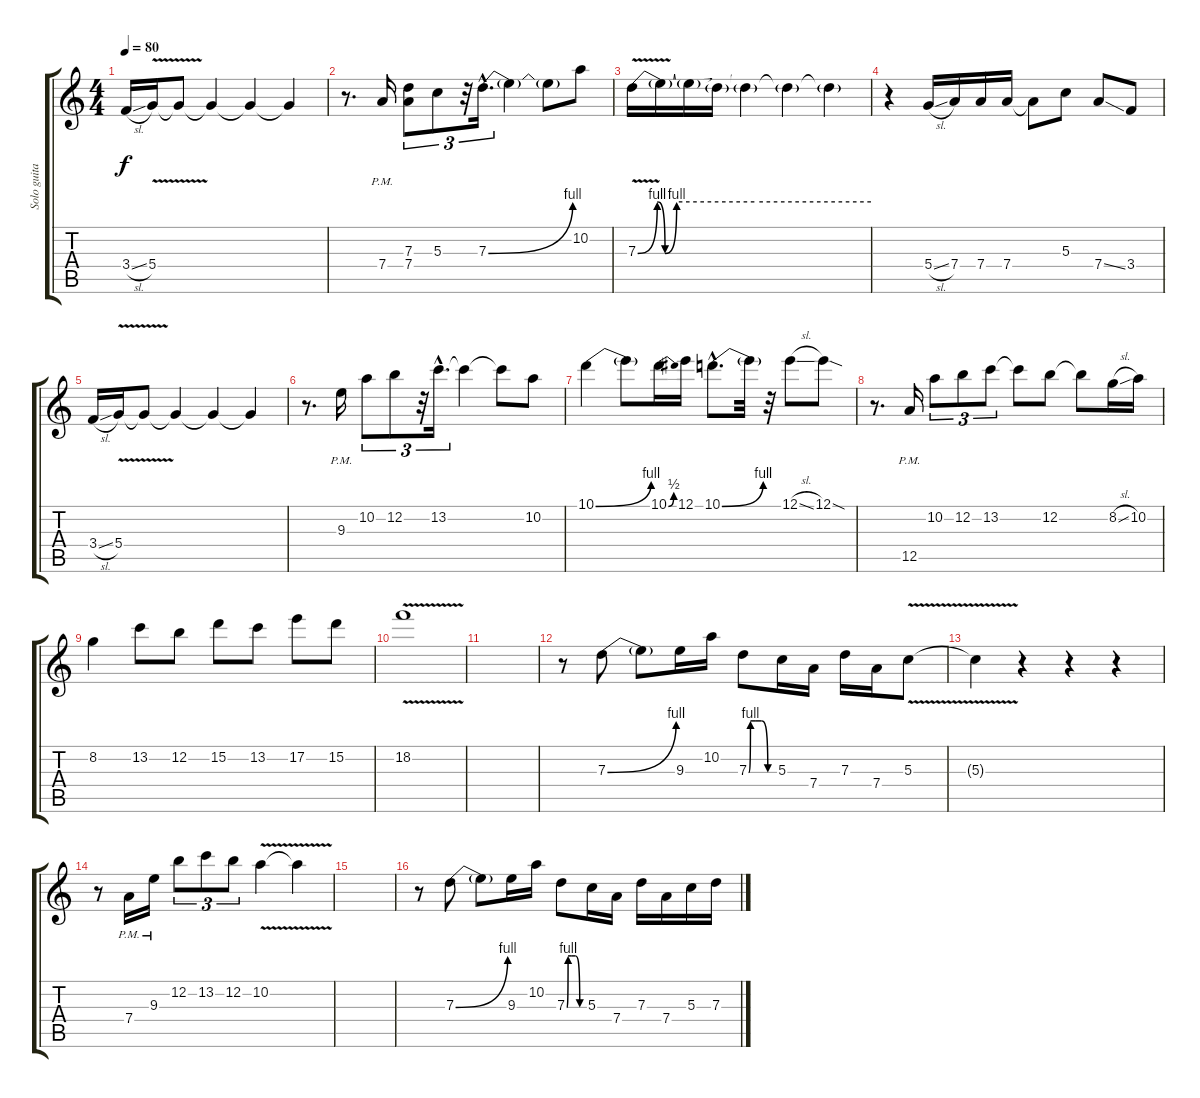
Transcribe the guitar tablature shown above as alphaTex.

\track ("Solo guitar" "Solo guita") {instrument distortionguitar}
\staff {score tabs}
\tuning (E4 B3 G3 D3 A2 E2) {hide}
\ts (4 4)
\tempo 80
\clef g2
\ks c
3.4{sl}.16{dy f} 5.4{v}.16 5.4{t}.8 5.4{t}.4 5.4{t}.4 5.4{t}.4 |
r.8{d} 7.4{pm}.16 (7.3 7.4).8{tu (3 2)} 5.3.8{tu (3 2)} r.32{tu (3 2)} 7.3{be (bend 0 0 60 4) hac}.16{d tu (3 2)} 7.3{t}.4 7.3{t}.8 10.2.8 |
7.3{be (custom 0 0 5 4 7 0 10 4 30 4 60 4) v}.16 7.3{t}.16 7.3{t}.16 7.3{t}.16 7.3{t}.4 7.3{t}.4 7.3{t}.4 |
r.4 5.4{sl}.16 7.4.16 7.4.16 7.4.16 7.4{t}.8 5.3.8 7.4{ss}.8 3.4.8 |
3.4{sl}.16 5.4{v}.16 5.4{t}.8 5.4{t}.4 5.4{t}.4 5.4{t}.4 |
r.8{d} 9.3{pm}.16 10.2.8{tu (3 2)} 12.2.8{tu (3 2)} r.32{tu (3 2)} 13.2{hac}.16{d tu (3 2)} 13.2{t}.4 13.2{t}.8 10.2.8 |
10.1{be (bend 0 0 60 4)}.4 10.1{t}.8 10.1{be (bend 0 0 60 2)}.16 12.1.16 10.1{be (bend 0 0 60 4) hac}.8{d} 10.1{t}.32 r.32 12.1{sl}.8 12.1{sod}.8 |
r.8{d} 12.5{pm}.16 10.2.8{tu (3 2)} 12.2.8{tu (3 2)} 13.2.8{tu (3 2)} 13.2{t}.8 12.2.8 12.2{t}.8 8.2{sl}.16 10.2.16 |
8.2.4 13.2.8 12.2.8 15.2.8 13.2.8 17.2.8 15.2.8 |
18.2{v}.1 |
|
r.8 7.3{be (bend 0 0 60 4)}.8 7.3{t}.8 9.3.16 10.2.16 7.3{be (custom 0 0 4 4 15 4 30 4 45 0 60 0)}.8 5.3.16 7.4.16 7.3.16 7.4.16 5.3{v}.8 |
5.3{t}.4 r.4 r.4 r.4 |
r.8 7.4{pm}.16 9.3{pm}.16 12.2.8{tu (3 2)} 13.2.8{tu (3 2)} 12.2.8{tu (3 2)} 10.2{v}.4 10.2{t}.4 |
|
r.8 7.3{be (bend 0 0 60 4)}.8 7.3{t}.8 9.3.16 10.2.16 7.3{be (custom 0 0 4 4 15 4 30 4 45 0 60 0)}.8 5.3.16 7.4.16 7.3.16 7.4.16 5.3.16 7.3.16
